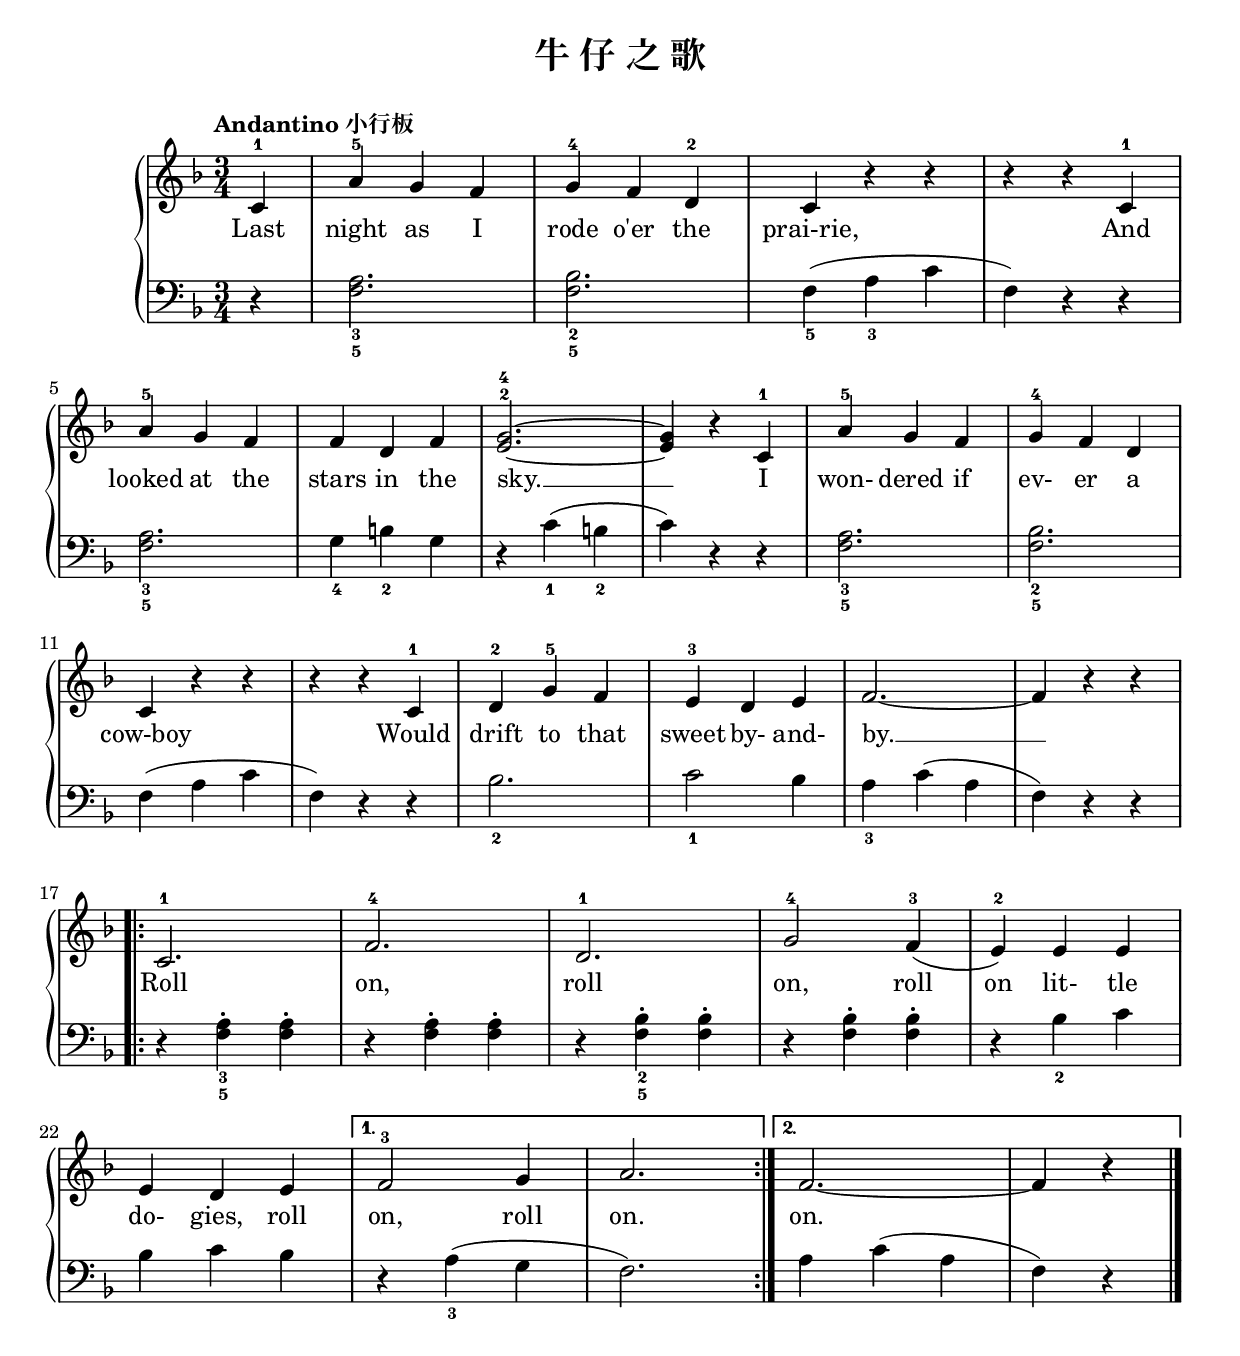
\version "2.18.2"

upper = \relative c'' {
  \clef treble
  \key f \major
  \time 3/4
  \tempo "Andantino 小行板"
  
  \partial 4 c,4-1 |
  a'4-5 g f |
  g4-4 f d-2 |
  c4 r r |
  r4 r c-1 |\break
  
  a'4-5 g f |
  f4 d f |
  <e g>2.-2-4~ |
  q4 r c-1 |
  a'4-5 g f |
  g4-4 f d |\break
  
  c4 r r |
  r4 r c-1 |
  d4-2 g-5 f |
  e4-3 d e |
  f2.~ |
  f4 r r |\break
  
  \repeat volta 2 {
    c2.-1 |
    f2.-4 |
    d2.-1 |
    \set melismaBusyProperties = #'()
    g2-4 f4-3( |
    e4-2) e e |\break
    
    e4 d e |
  }
  \alternative {
    {
      f2-3 g4 |
      a2. |
    }
    {
      f2.~ |
      f4 r 
    }
  }
  \bar"|."
}

lower = \relative c {
  \clef bass
  \key f \major
  \time 3/4
  
  \partial 4 r4 |
  <f a>2._3_5 |
  <f bes>2._2_5 |
  f4_5( a_3 c |
  f,4) r r |\break
  
  <f a>2._3_5 |
  g4_4 b_2 g |
  r4 c_1( b_2 |
  c4) r r |
  <f, a>2._3_5 |
  <f bes>2._2_5 |\break
  
  f4( a c |
  f,4) r r |
  bes2._2 |
  c2_1 bes4 |
  a4_3 c( a |
  f4) r r |\break
  
  \repeat volta 2 {
    r4 <f a>_3_5-. q-. |
    r4 q-. q-. |
    r4 <f bes>_2_5-. q-. |
    r4 q-. q-. |
    r4 bes_2 c |\break
    
    bes4 c bes |
  }
  \alternative {
    {
      r4 a_3( g |
      f2.) |
    }
    {
      a4 c( a |
      f4) r
    }
  }
  \bar"|."
}

text = \lyricmode {
  Last |
  night as I |
  rode o'er the |
  prai-rie, |
  And |\break
  
  looked at the |
  stars in the |
  sky. __ |
  I |
  won- dered if |
  ev- er a |\break
  
  cow-boy |
  Would |
  drift to that |
  sweet by- and- |
  by. __ |
  |\break
  
  Roll |
  on, |
  roll |
  on, roll |
  on lit- tle |\break
  
  do- gies, roll |
  on, roll |
  on. |
  on.
}

\header {
  title = "牛 仔 之 歌"
}
\markup { \vspace #1 }

\score {
  \new GrandStaff <<
    \new Staff = "upper" { \new Voice = "uppervoice" \upper }
    \new Staff = "lower" { \new Voice = "lowervoice" \lower }
    \new Lyrics \with { alignBelowContext = "upper" } \lyricsto "uppervoice" \text
  >>
  \layout { }
}

\score {
  \unfoldRepeats
  \new PianoStaff <<
    \new Staff = "upper" \upper
    \new Staff = "lower" \lower
  >>
  \midi { }
}
